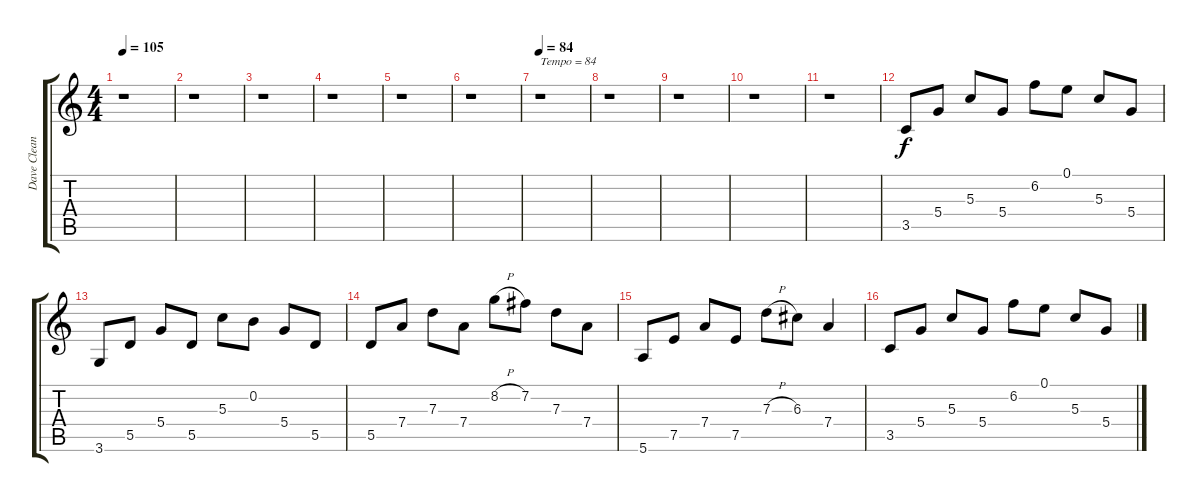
\track ("Dave Clean" "Dave Clean") {instrument electricguitarclean}
\staff {score tabs}
\tuning (E4 B3 G3 D3 A2 E2) {hide}
\ts (4 4)
\tempo 105
\clef g2
\ks c
r.1{dy f} |
r.1 |
r.1 |
r.1 |
r.1 |
r.1 |
\tempo 84
r.1{txt "Tempo = 84"} |
r.1 |
r.1 |
r.1 |
r.1 |
3.5.8 5.4.8 5.3.8 5.4.8 6.2.8 0.1.8 5.3.8 5.4.8 |
3.6.8 5.5.8 5.4.8 5.5.8 5.3.8 0.2.8 5.4.8 5.5.8 |
5.5.8 7.4.8 7.3.8 7.4.8 8.2{h}.8 7.2.8 7.3.8 7.4.8 |
5.6.8 7.5.8 7.4.8 7.5.8 7.3{h}.8 6.3.8 7.4.4 |
3.5.8 5.4.8 5.3.8 5.4.8 6.2.8 0.1.8 5.3.8 5.4.8
